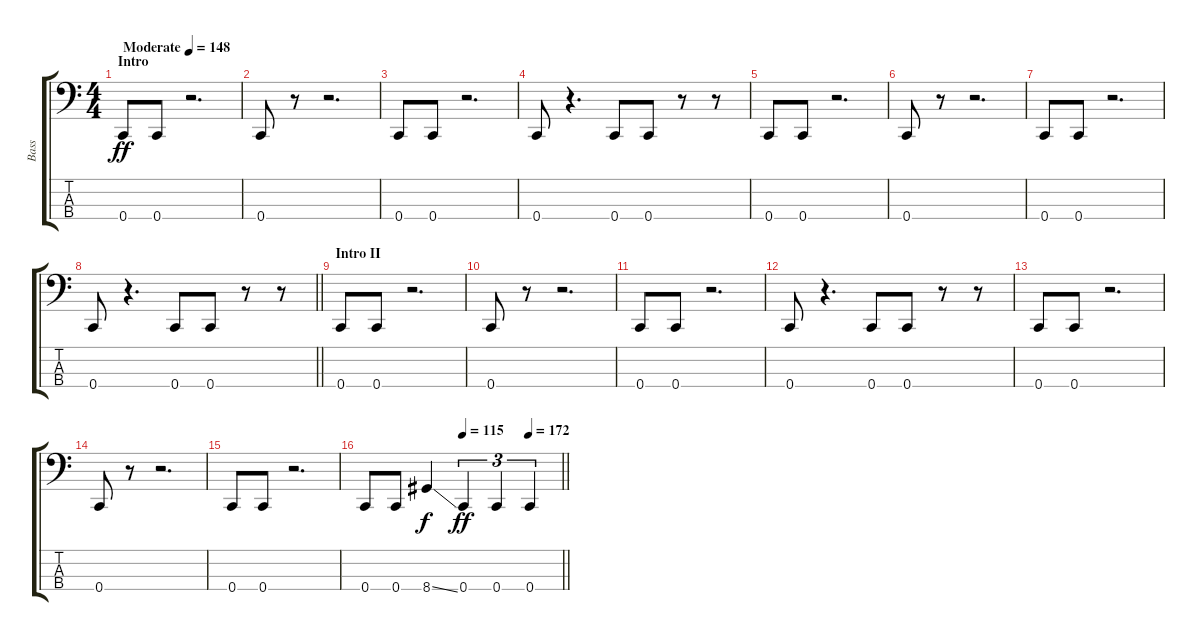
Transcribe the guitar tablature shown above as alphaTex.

\track ("Bass" "Bass") {instrument electricbassfinger}
\staff {score tabs}
\tuning (F2 C2 G1 C1) {hide}
\ts (4 4)
\section ("" "Intro")
\tempo (148 "Moderate")
\clef f4
\ks c
0.4.8{dy ff instrument electricbassfinger} 0.4.8 r.2{d} |
0.4.8 r.8 r.2{d} |
0.4.8 0.4.8 r.2{d} |
0.4.8 r.4{d} 0.4.8 0.4.8 r.8 r.8 |
0.4.8 0.4.8 r.2{d} |
0.4.8 r.8 r.2{d} |
0.4.8 0.4.8 r.2{d} |
\barLineRight lightlight
0.4.8 r.4{d} 0.4.8 0.4.8 r.8 r.8 |
\section ("" "Intro II")
0.4.8 0.4.8 r.2{d} |
0.4.8 r.8 r.2{d} |
0.4.8 0.4.8 r.2{d} |
0.4.8 r.4{d} 0.4.8 0.4.8 r.8 r.8 |
0.4.8 0.4.8 r.2{d} |
0.4.8 r.8 r.2{d} |
0.4.8 0.4.8 r.2{d} |
\tempo (115 0.5)
\tempo (172 0.8333333333333334)
\barLineRight lightlight
0.4.8 0.4.8 8.4{ss}.4{dy f} 0.4.4{tu (3 2) dy ff} 0.4.4{tu (3 2)} 0.4.4{tu (3 2)}
